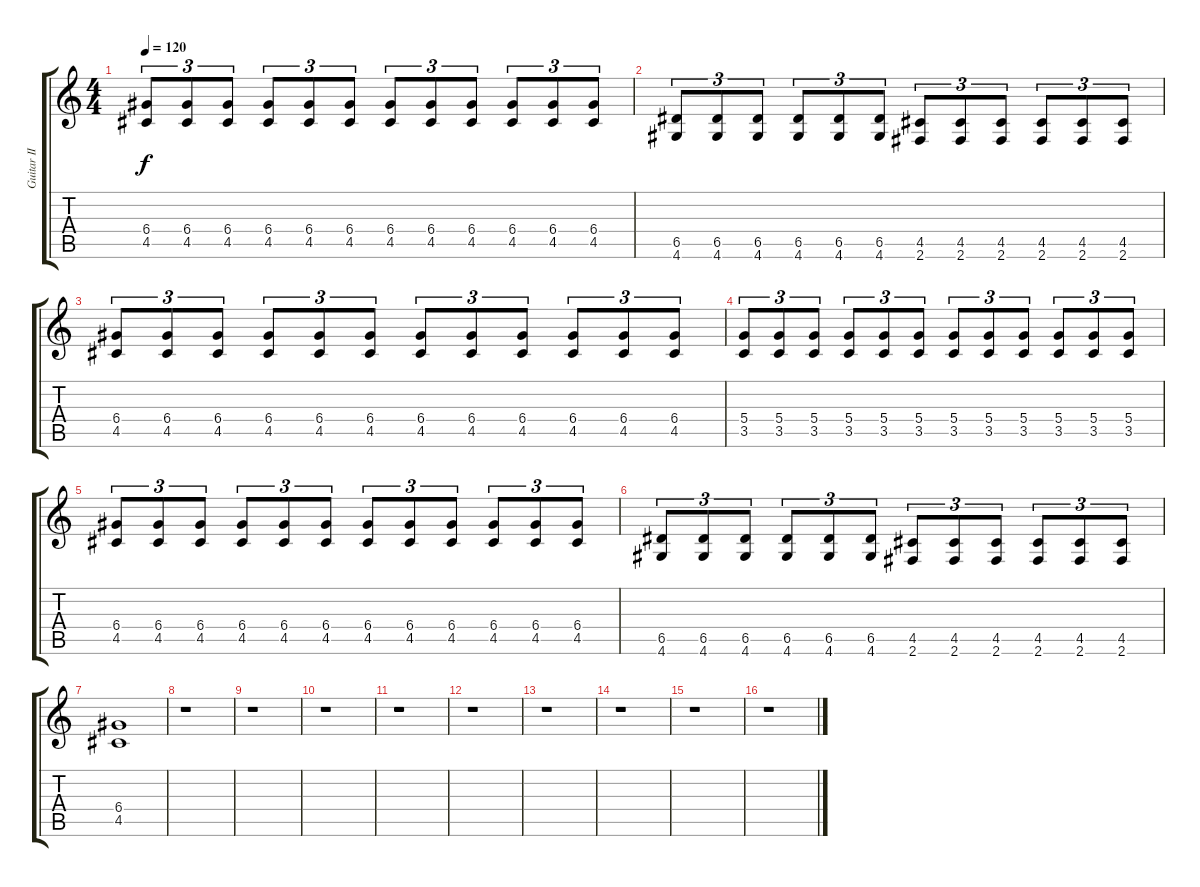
\track ("Guitar II" "Guitar II") {instrument distortionguitar}
\staff {score tabs}
\tuning (E4 B3 G3 D3 A2 E2) {hide}
\ts (4 4)
\tempo 120
\clef g2
\ks c
(6.4 4.5).8{tu (3 2) dy f} (6.4 4.5).8{tu (3 2)} (6.4 4.5).8{tu (3 2)} (6.4 4.5).8{tu (3 2)} (6.4 4.5).8{tu (3 2)} (6.4 4.5).8{tu (3 2)} (6.4 4.5).8{tu (3 2)} (6.4 4.5).8{tu (3 2)} (6.4 4.5).8{tu (3 2)} (6.4 4.5).8{tu (3 2)} (6.4 4.5).8{tu (3 2)} (6.4 4.5).8{tu (3 2)} |
(6.5 4.6).8{tu (3 2)} (6.5 4.6).8{tu (3 2)} (6.5 4.6).8{tu (3 2)} (6.5 4.6).8{tu (3 2)} (6.5 4.6).8{tu (3 2)} (6.5 4.6).8{tu (3 2)} (4.5 2.6).8{tu (3 2)} (4.5 2.6).8{tu (3 2)} (4.5 2.6).8{tu (3 2)} (4.5 2.6).8{tu (3 2)} (4.5 2.6).8{tu (3 2)} (4.5 2.6).8{tu (3 2)} |
(6.4 4.5).8{tu (3 2)} (6.4 4.5).8{tu (3 2)} (6.4 4.5).8{tu (3 2)} (6.4 4.5).8{tu (3 2)} (6.4 4.5).8{tu (3 2)} (6.4 4.5).8{tu (3 2)} (6.4 4.5).8{tu (3 2)} (6.4 4.5).8{tu (3 2)} (6.4 4.5).8{tu (3 2)} (6.4 4.5).8{tu (3 2)} (6.4 4.5).8{tu (3 2)} (6.4 4.5).8{tu (3 2)} |
(5.4 3.5).8{tu (3 2)} (5.4 3.5).8{tu (3 2)} (5.4 3.5).8{tu (3 2)} (5.4 3.5).8{tu (3 2)} (5.4 3.5).8{tu (3 2)} (5.4 3.5).8{tu (3 2)} (5.4 3.5).8{tu (3 2)} (5.4 3.5).8{tu (3 2)} (5.4 3.5).8{tu (3 2)} (5.4 3.5).8{tu (3 2)} (5.4 3.5).8{tu (3 2)} (5.4 3.5).8{tu (3 2)} |
(6.4 4.5).8{tu (3 2)} (6.4 4.5).8{tu (3 2)} (6.4 4.5).8{tu (3 2)} (6.4 4.5).8{tu (3 2)} (6.4 4.5).8{tu (3 2)} (6.4 4.5).8{tu (3 2)} (6.4 4.5).8{tu (3 2)} (6.4 4.5).8{tu (3 2)} (6.4 4.5).8{tu (3 2)} (6.4 4.5).8{tu (3 2)} (6.4 4.5).8{tu (3 2)} (6.4 4.5).8{tu (3 2)} |
(6.5 4.6).8{tu (3 2)} (6.5 4.6).8{tu (3 2)} (6.5 4.6).8{tu (3 2)} (6.5 4.6).8{tu (3 2)} (6.5 4.6).8{tu (3 2)} (6.5 4.6).8{tu (3 2)} (4.5 2.6).8{tu (3 2)} (4.5 2.6).8{tu (3 2)} (4.5 2.6).8{tu (3 2)} (4.5 2.6).8{tu (3 2)} (4.5 2.6).8{tu (3 2)} (4.5 2.6).8{tu (3 2)} |
(6.4 4.5).1 |
r.1 |
r.1 |
r.1 |
r.1 |
r.1 |
r.1 |
r.1 |
r.1 |
r.1
